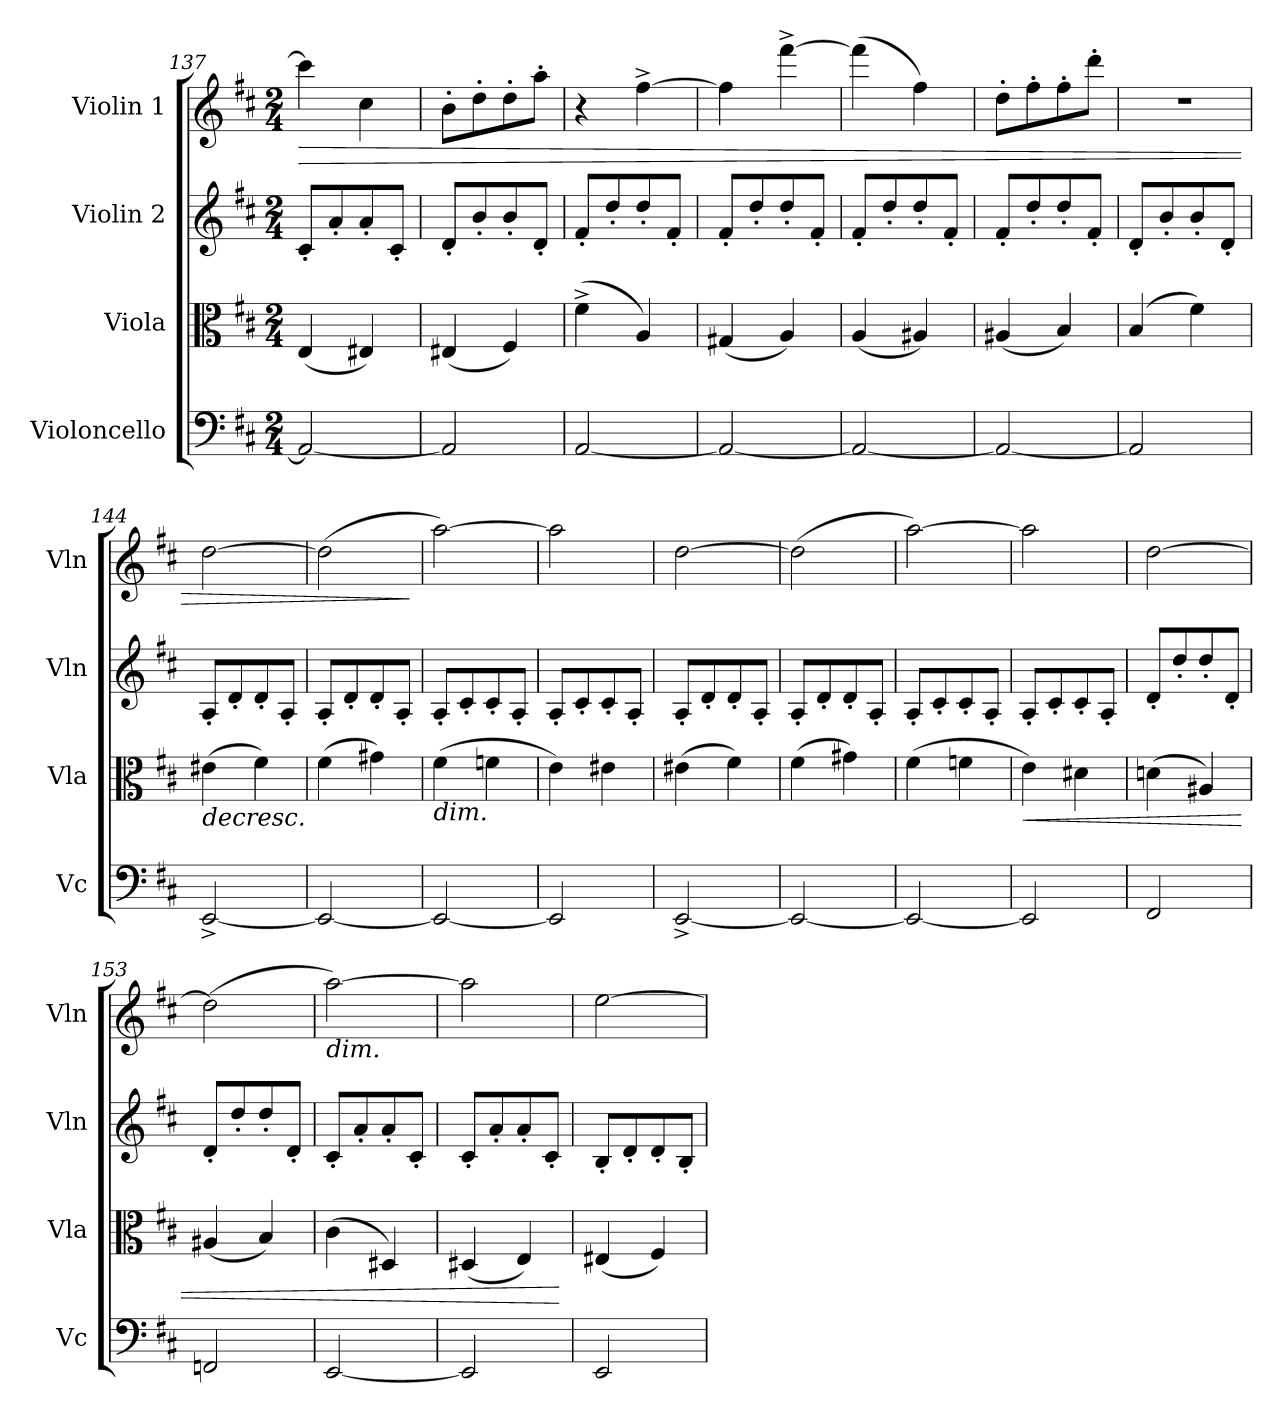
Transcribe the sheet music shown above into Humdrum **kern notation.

**kern	**kern	**dynam	**kern	**kern	**dynam
*part4	*part3	*part3	*part2	*part1	*part1
*staff4	*staff3	*staff3	*staff2	*staff1	*staff1
*I"Violoncello	*I"Viola	*	*I"Violin 2	*I"Violin 1	*
*I'Vc	*I'Vla	*	*I'Vln	*I'Vln	*
*clefF4	*clefC3	*	*clefG2	*clefG2	*
*k[f#c#]	*k[f#c#]	*	*k[f#c#]	*k[f#c#]	*
*M2/4	*M2/4	*	*M2/4	*M2/4	*
=137	=137	=137	=137	=137	=137
!	!	!	!	!	!LO:HP:b
2AA/_	(4E/	.	8c#'/L	4ccc#\]	>
.	.	.	8a'/	.	.
.	4E#X/)	.	8a'/	4cc#\	.
.	.	.	8c#'/J	.	.
!!LO:LB:g=z
=138	=138	=138	=138	=138	=138
2AA/]	(4E#X/	.	8d'/L	8b'\L	.
.	.	.	8b'/	8dd'\	.
.	4F#/)	.	8b'/	8dd'\	.
.	.	.	8d'/J	8aa'\J	.
=139	=139	=139	=139	=139	=139
[2AA/	(4f#^\	.	8f#'/L	4r	.
.	.	.	8dd'/	.	.
.	4A/)	.	8dd'/	[4ff#^\	.
.	.	.	8f#'/J	.	.
!!LO:PB:g=z
=140	=140	=140	=140	=140	=140
2AA/_	(4G#X/	.	8f#'/L	4ff#\]	.
.	.	.	8dd'/	.	.
.	4A/)	.	8dd'/	[4fff#^\	.
.	.	.	8f#'/J	.	.
=141	=141	=141	=141	=141	=141
2AA/_	(4A/	.	8f#'/L	(4fff#\]	.
.	.	.	8dd'/	.	.
.	4A#X/)	.	8dd'/	4ff#\)	.
.	.	.	8f#'/J	.	.
=142	=142	=142	=142	=142	=142
2AA/_	(4A#X/	.	8f#'/L	8dd'\L	.
.	.	.	8dd'/	8ff#'\	.
.	4B/)	.	8dd'/	8ff#'\	.
.	.	.	8f#'/J	8ddd'\J	.
=143	=143	=143	=143	=143	=143
2AA/]	(4B/	.	8d'/L	2r	.
.	.	.	8b'/	.	.
.	4f#\)	.	8b'/	.	.
.	.	.	8d'/J	.	.
=144	=144	=144	=144	=144	=144
!	!	!LO:HP:b	!	!	!
[2EE^>/	(4e#X\	>	8A'/L	[2dd\	.
.	.	.	8d'/	.	.
.	4f#\)	.	8d'/	.	.
.	.	.	8A'/J	.	.
=145	=145	=145	=145	=145	=145
2EE/_	(4f#\	.	8A'/L	(2dd\]	.
.	.	.	8d'/	.	.
.	4g#X\)	.	8d'/	.	.
.	.	.	8A'/J	.	.
.	.	.	.	.	]
=146	=146	=146	=146	=146	=146
!	!LO:TX:b:i:t=dim.	!	!	!	!
2EE/_	(4f#\	.	8A'/L	[2aa\)	.
.	.	.	8c#'/	.	.
.	4fn\	.	8c#'/	.	.
.	.	.	8A'/J	.	.
=147	=147	=147	=147	=147	=147
2EE/]	4e\)	.	8A'/L	2aa\]	.
.	.	.	8c#'/	.	.
.	4e#X\	.	8c#'/	.	.
.	.	.	8A'/J	.	.
=148	=148	=148	=148	=148	=148
[2EE^>/	(4e#X\	.	8A'/L	[2dd\	.
.	.	.	8d'/	.	.
.	4f#\)	.	8d'/	.	.
.	.	.	8A'/J	.	.
!!LO:LB:g=z
=149	=149	=149	=149	=149	=149
2EE/_	(4f#\	.	8A'/L	(2dd\]	.
.	.	.	8d'/	.	.
.	4g#X\)	.	8d'/	.	.
.	.	.	8A'/J	.	.
=150	=150	=150	=150	=150	=150
2EE/_	(4f#\	.	8A'/L	[2aa\)	.
.	.	.	8c#'/	.	.
.	4fn\	.	8c#'/	.	.
.	.	.	8A'/J	.	.
!!LO:LB:g=z
=151	=151	=151	=151	=151	=151
!	!	!LO:HP:b	!	!	!
2EE/]	4e\)	<	8A'/L	2aa\]	.
.	.	.	8c#'/	.	.
.	4d#X\	.	8c#'/	.	.
.	.	.	8A'/J	.	.
.	.	]	.	.	.
=152	=152	=152	=152	=152	=152
2FF#/	(4dn\	.	8d'/L	[2dd\	.
.	.	.	8dd'/	.	.
.	4A#X/)	.	8dd'/	.	.
.	.	.	8d'/J	.	.
=153	=153	=153	=153	=153	=153
2FFn/	(4A#X/	.	8d'/L	(2dd\]	.
.	.	.	8dd'/	.	.
.	4B/)	.	8dd'/	.	.
.	.	.	8d'/J	.	.
=154	=154	=154	=154	=154	=154
!	!	!	!	!LO:TX:b:i:t=dim.	!
[2EE/	(4c#\	.	8c#'/L	[2aa\)	.
.	.	.	8a'/	.	.
.	4D#X/)	.	8a'/	.	.
.	.	.	8c#'/J	.	.
=155	=155	=155	=155	=155	=155
2EE/]	(4D#X/	.	8c#'/L	2aa\]	.
.	.	.	8a'/	.	.
.	4E/)	.	8a'/	.	.
.	.	.	8c#'/J	.	.
.	.	[	.	.	.
=156	=156	=156	=156	=156	=156
2EE/	(4E#X/	.	8B'/L	[2ee\	.
.	.	.	8d'/	.	.
.	4F#/)	.	8d'/	.	.
.	.	.	8B'/J	.	.
=	=	=	=	=	=
*-	*-	*-	*-	*-	*-
